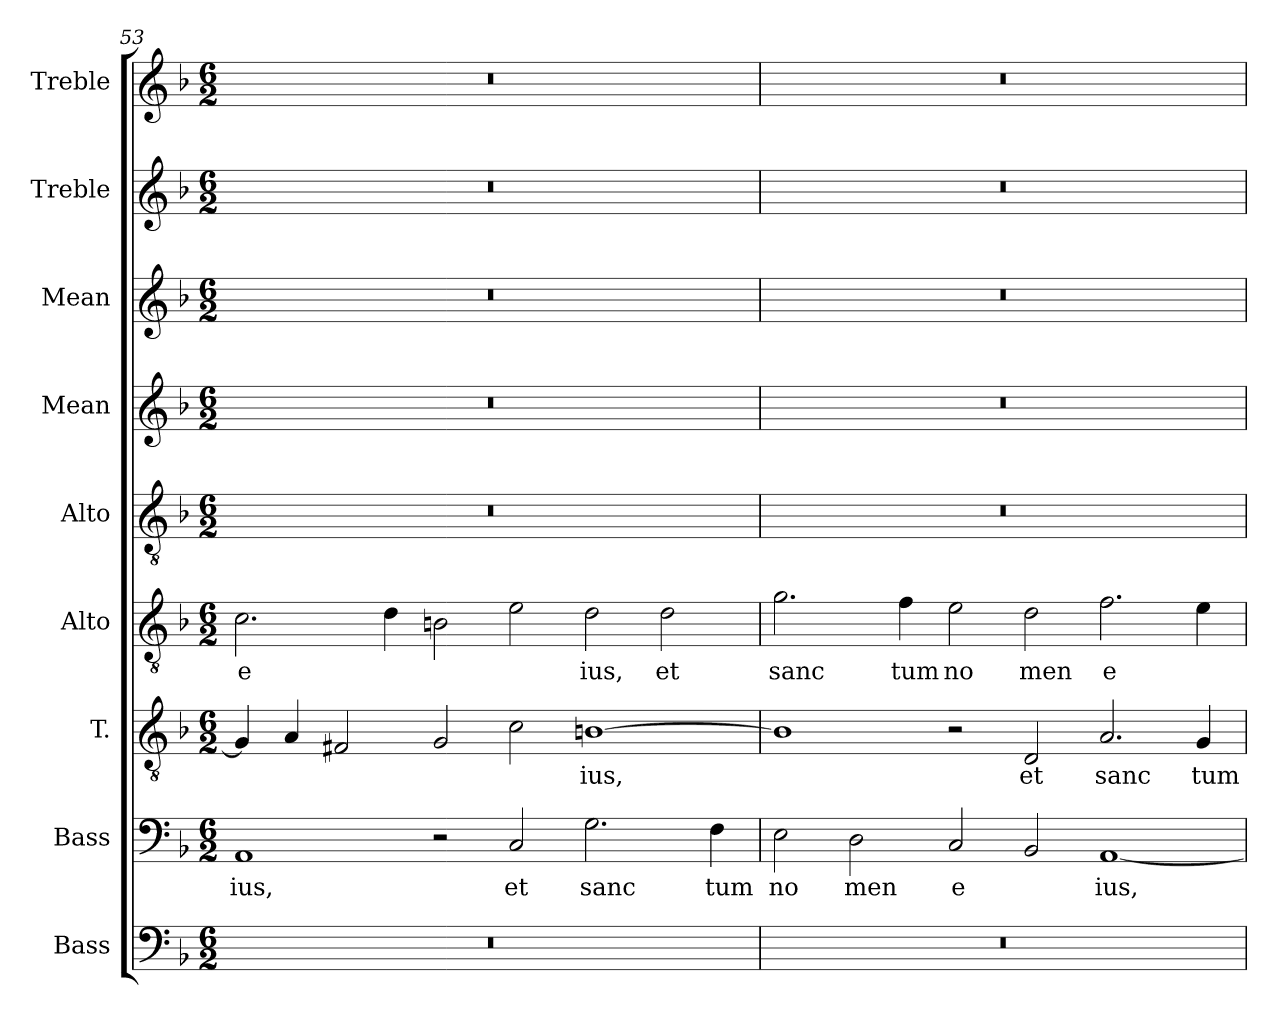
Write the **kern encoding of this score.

**kern	**kern	**text	**kern	**text	**kern	**text	**kern	**kern	**kern	**kern	**kern
*part9	*part8	*part8	*part7	*part7	*part6	*part6	*part5	*part4	*part3	*part2	*part1
*staff9	*staff8	*staff8	*staff7	*staff7	*staff6	*staff6	*staff5	*staff4	*staff3	*staff2	*staff1
*I"Bass	*I"Bass	*	*I"T.	*	*I"Alto	*	*I"Alto	*I"Mean	*I"Mean	*I"Treble	*I"Treble
*I'B.	*I'B.	*	*I'T.	*	*I'A2.	*	*I'A1.	*I'M.	*I'M.	*I'Tr.	*I'Tr.
*clefF4	*clefF4	*	*clefGv2	*	*clefGv2	*	*clefGv2	*clefG2	*clefG2	*clefG2	*clefG2
*	*	*	*ITrd7c12	*	*ITrd7c12	*	*ITrd7c12	*	*	*	*
*k[b-]	*k[b-]	*	*k[b-]	*	*k[b-]	*	*k[b-]	*k[b-]	*k[b-]	*k[b-]	*k[b-]
*F:	*F:	*	*F:	*	*F:	*	*F:	*F:	*F:	*F:	*F:
*M6/2	*M6/2	*	*M6/2	*	*M6/2	*	*M6/2	*M6/2	*M6/2	*M6/2	*M6/2
=53	=53	=53	=53	=53	=53	=53	=53	=53	=53	=53	=53
!LO:N:vis=1	!	!	!	!	!	!	!	!	!	!	!
!	!	!LO:LY:b:color=#000000	!	!	!	!	!	!	!	!	!
!	!	!	!	!	!	!LO:LY:b:color=#000000	!LO:N:vis=1	!LO:N:vis=1	!LO:N:vis=1	!LO:N:vis=1	!LO:N:vis=1
0.r	1AAi	ius,	4GGi/]	.	2.Ci\	e	0.r	0.r	0.r	0.r	0.r
.	.	.	4AAi/	.	.	.	.	.	.	.	.
.	.	.	2FF#Xi/	.	.	.	.	.	.	.	.
.	.	.	.	.	4Di\	.	.	.	.	.	.
.	2r	.	2GGi/	.	2BBni\	.	.	.	.	.	.
!	!	!LO:LY:b:color=#000000	!	!	!	!	!	!	!	!	!
.	2Ci/	et	2Ci\	.	2Ei\	.	.	.	.	.	.
!	!	!LO:LY:b:color=#000000	!	!	!	!	!	!	!	!	!
!	!	!	!	!LO:LY:b:color=#000000	!	!	!	!	!	!	!
!	!	!	!	!	!	!LO:LY:b:color=#000000	!	!	!	!	!
.	2.Gi\	sanc	[>1BBni	ius,	2Di\	ius,	.	.	.	.	.
!	!	!	!	!	!	!LO:LY:b:color=#000000	!	!	!	!	!
.	.	.	.	.	2Di\	et	.	.	.	.	.
!	!	!LO:LY:b:color=#000000	!	!	!	!	!	!	!	!	!
.	4Fi\	tum	.	.	.	.	.	.	.	.	.
=54	=54	=54	=54	=54	=54	=54	=54	=54	=54	=54	=54
!LO:N:vis=1	!	!	!	!	!	!	!	!	!	!	!
!	!	!LO:LY:b:color=#000000	!	!	!	!	!	!	!	!	!
!	!	!	!	!	!	!LO:LY:b:color=#000000	!LO:N:vis=1	!LO:N:vis=1	!LO:N:vis=1	!LO:N:vis=1	!LO:N:vis=1
0.r	2Ei\	no	1BBi]	.	2.Gi\	sanc	0.r	0.r	0.r	0.r	0.r
!	!	!LO:LY:b:color=#000000	!	!	!	!	!	!	!	!	!
.	2Di\	men	.	.	.	.	.	.	.	.	.
!	!	!	!	!	!	!LO:LY:b:color=#000000	!	!	!	!	!
.	.	.	.	.	4Fi\	tum	.	.	.	.	.
!	!	!LO:LY:b:color=#000000	!	!	!	!	!	!	!	!	!
!	!	!	!	!	!	!LO:LY:b:color=#000000	!	!	!	!	!
.	2Ci/	e	2r	.	2Ei\	no	.	.	.	.	.
!	!	!	!	!LO:LY:b:color=#000000	!	!	!	!	!	!	!
!	!	!	!	!	!	!LO:LY:b:color=#000000	!	!	!	!	!
.	2BB-i/	.	2DDi/	et	2Di\	men	.	.	.	.	.
!	!	!LO:LY:b:color=#000000	!	!	!	!	!	!	!	!	!
!	!	!	!	!LO:LY:b:color=#000000	!	!	!	!	!	!	!
!	!	!	!	!	!	!LO:LY:b:color=#000000	!	!	!	!	!
.	[<1AAi	ius,	2.AAi/	sanc	2.Fi\	e	.	.	.	.	.
!	!	!	!	!LO:LY:b:color=#000000	!	!	!	!	!	!	!
.	.	.	4GGi/	tum	4Ei\	.	.	.	.	.	.
=	=	=	=	=	=	=	=	=	=	=	=
*-	*-	*-	*-	*-	*-	*-	*-	*-	*-	*-	*-
